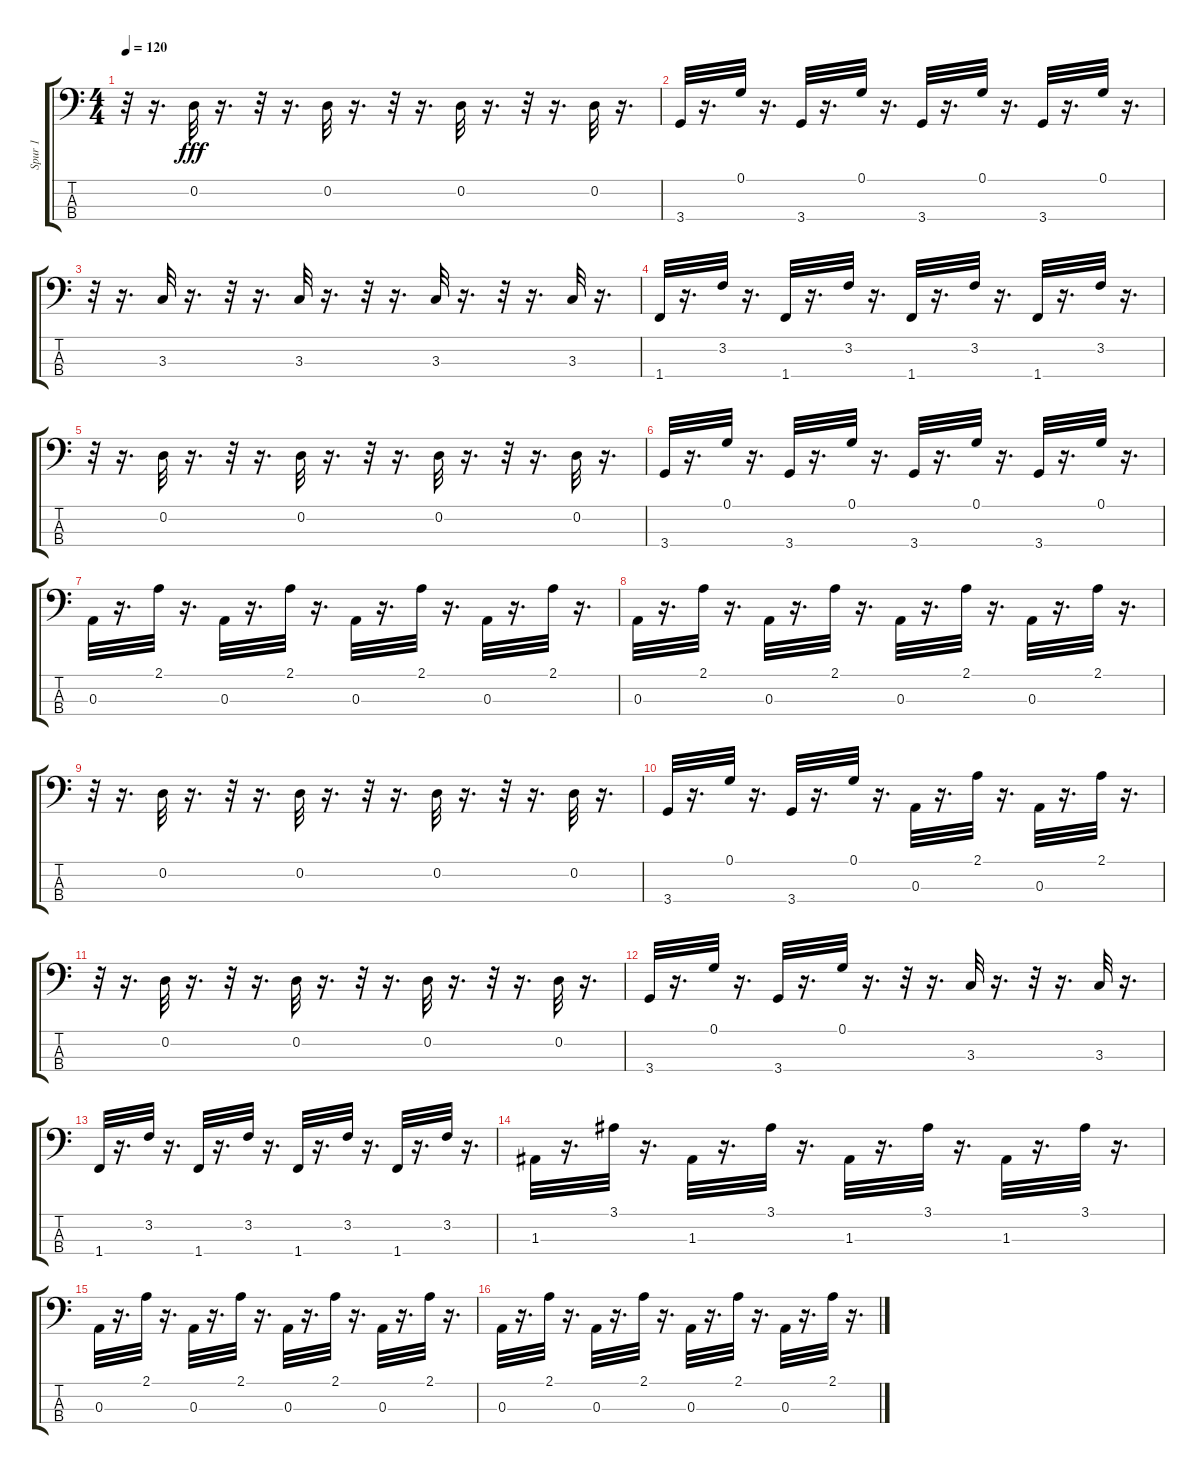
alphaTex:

\track ("Spur 1" "Spur 1") {instrument fretlessbass}
\staff {score tabs}
\tuning (G2 D2 A1 E1) {hide}
\ts (4 4)
\tempo 120
\clef f4
\ks c
r.32{dy fff} r.16{d} 0.2.32 r.16{d} r.32 r.16{d} 0.2.32 r.16{d} r.32 r.16{d} 0.2.32 r.16{d} r.32 r.16{d} 0.2.32 r.16{d} |
3.4.32 r.16{d} 0.1.32 r.16{d} 3.4.32 r.16{d} 0.1.32 r.16{d} 3.4.32 r.16{d} 0.1.32 r.16{d} 3.4.32 r.16{d} 0.1.32 r.16{d} |
r.32 r.16{d} 3.3.32 r.16{d} r.32 r.16{d} 3.3.32 r.16{d} r.32 r.16{d} 3.3.32 r.16{d} r.32 r.16{d} 3.3.32 r.16{d} |
1.4.32 r.16{d} 3.2.32 r.16{d} 1.4.32 r.16{d} 3.2.32 r.16{d} 1.4.32 r.16{d} 3.2.32 r.16{d} 1.4.32 r.16{d} 3.2.32 r.16{d} |
r.32 r.16{d} 0.2.32 r.16{d} r.32 r.16{d} 0.2.32 r.16{d} r.32 r.16{d} 0.2.32 r.16{d} r.32 r.16{d} 0.2.32 r.16{d} |
3.4.32 r.16{d} 0.1.32 r.16{d} 3.4.32 r.16{d} 0.1.32 r.16{d} 3.4.32 r.16{d} 0.1.32 r.16{d} 3.4.32 r.16{d} 0.1.32 r.16{d} |
0.3.32 r.16{d} 2.1.32 r.16{d} 0.3.32 r.16{d} 2.1.32 r.16{d} 0.3.32 r.16{d} 2.1.32 r.16{d} 0.3.32 r.16{d} 2.1.32 r.16{d} |
0.3.32 r.16{d} 2.1.32 r.16{d} 0.3.32 r.16{d} 2.1.32 r.16{d} 0.3.32 r.16{d} 2.1.32 r.16{d} 0.3.32 r.16{d} 2.1.32 r.16{d} |
r.32 r.16{d} 0.2.32 r.16{d} r.32 r.16{d} 0.2.32 r.16{d} r.32 r.16{d} 0.2.32 r.16{d} r.32 r.16{d} 0.2.32 r.16{d} |
3.4.32 r.16{d} 0.1.32 r.16{d} 3.4.32 r.16{d} 0.1.32 r.16{d} 0.3.32 r.16{d} 2.1.32 r.16{d} 0.3.32 r.16{d} 2.1.32 r.16{d} |
r.32 r.16{d} 0.2.32 r.16{d} r.32 r.16{d} 0.2.32 r.16{d} r.32 r.16{d} 0.2.32 r.16{d} r.32 r.16{d} 0.2.32 r.16{d} |
3.4.32 r.16{d} 0.1.32 r.16{d} 3.4.32 r.16{d} 0.1.32 r.16{d} r.32 r.16{d} 3.3.32 r.16{d} r.32 r.16{d} 3.3.32 r.16{d} |
1.4.32 r.16{d} 3.2.32 r.16{d} 1.4.32 r.16{d} 3.2.32 r.16{d} 1.4.32 r.16{d} 3.2.32 r.16{d} 1.4.32 r.16{d} 3.2.32 r.16{d} |
1.3.32 r.16{d} 3.1.32 r.16{d} 1.3.32 r.16{d} 3.1.32 r.16{d} 1.3.32 r.16{d} 3.1.32 r.16{d} 1.3.32 r.16{d} 3.1.32 r.16{d} |
0.3.32 r.16{d} 2.1.32 r.16{d} 0.3.32 r.16{d} 2.1.32 r.16{d} 0.3.32 r.16{d} 2.1.32 r.16{d} 0.3.32 r.16{d} 2.1.32 r.16{d} |
0.3.32 r.16{d} 2.1.32 r.16{d} 0.3.32 r.16{d} 2.1.32 r.16{d} 0.3.32 r.16{d} 2.1.32 r.16{d} 0.3.32 r.16{d} 2.1.32 r.16{d}
